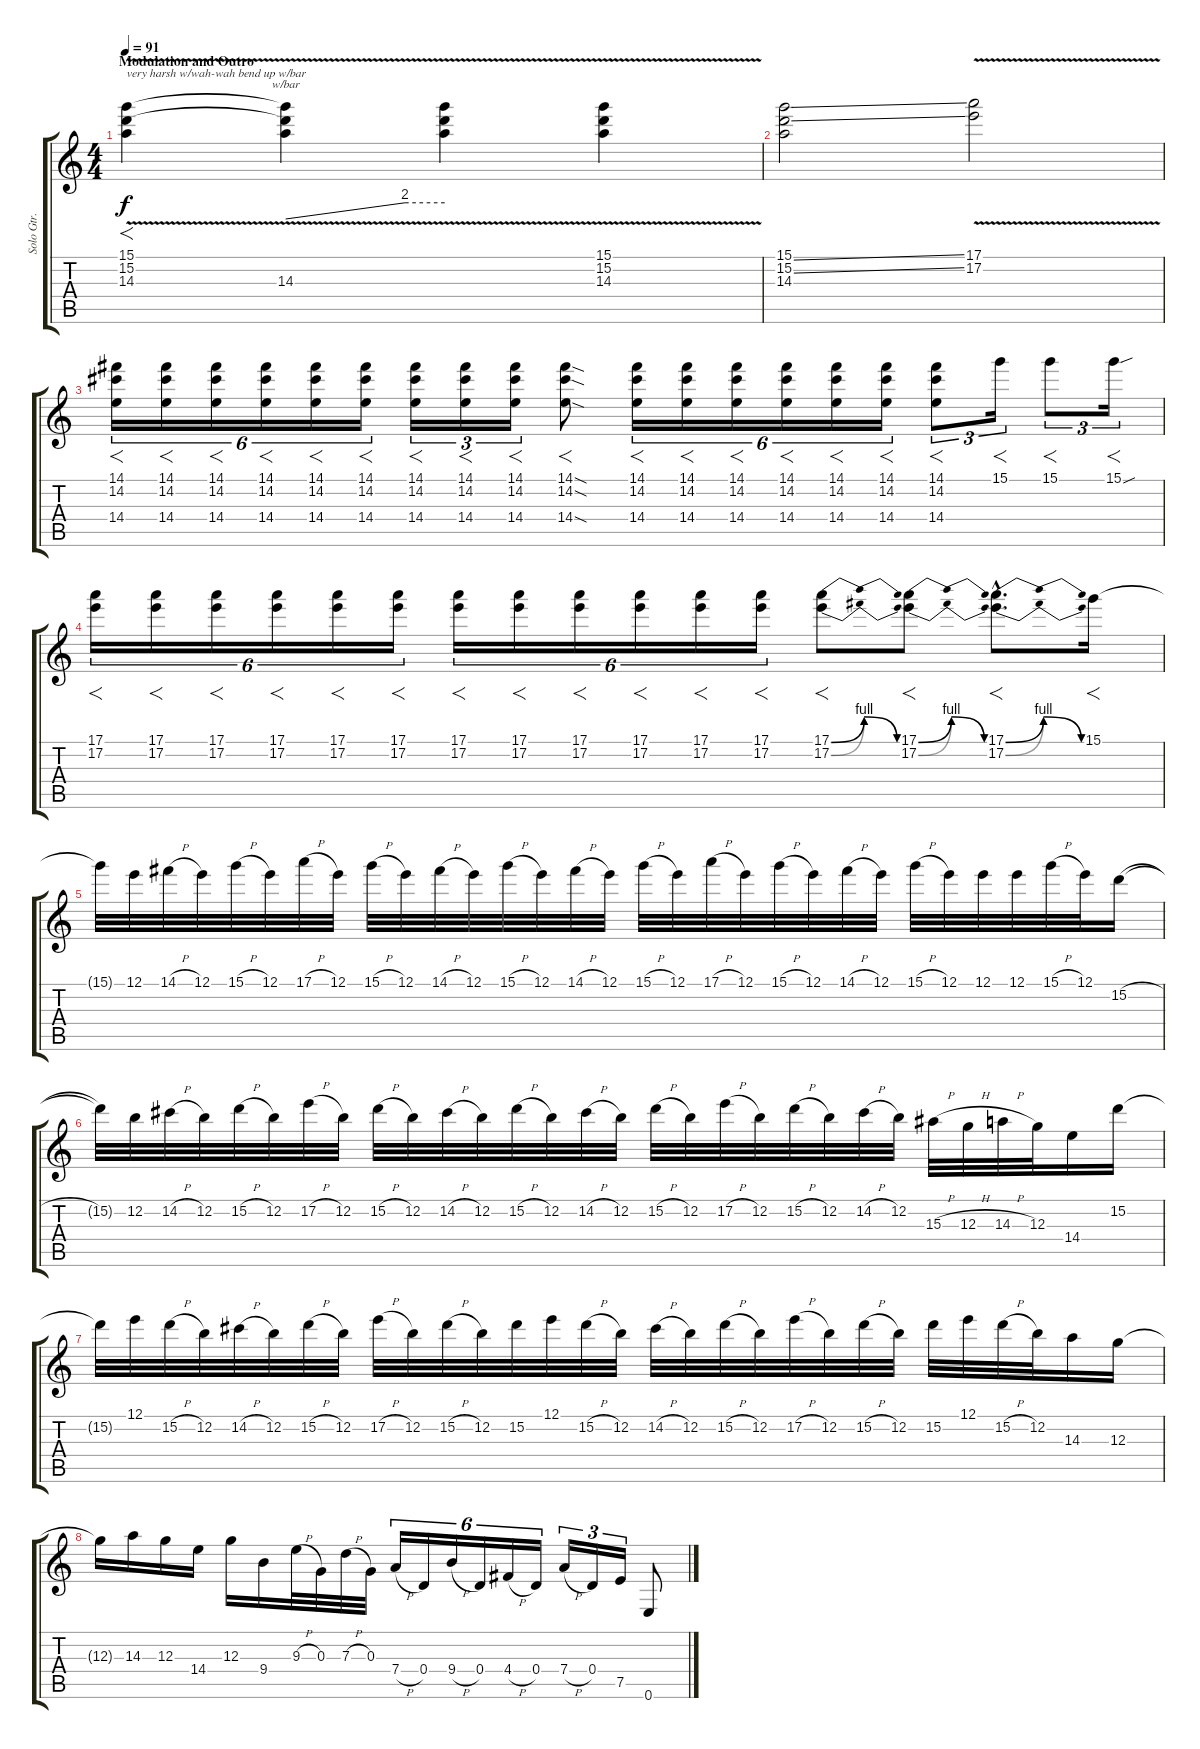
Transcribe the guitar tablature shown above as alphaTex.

\track ("Solo Gtr." "Solo Gtr.") {instrument distortionguitar}
\staff {score tabs}
\tuning (E4 B3 G3 D3 A2 E2) {hide}
\ts (4 4)
\section ("" "Modulation and Outro")
\tempo 91
\clef g2
\ks c
(15.1{v} 15.2 14.3).4{f txt "very harsh w/wah-wah bend up w/bar" dy f} (15.1{t} 15.2{t} 14.3{v}).4{tbe (custom default 0 0 45 8 60 8)} (15.1{t} 15.2{t} 14.3{t}).4 (15.1{v} 15.2{v} 14.3{v}).4 |
(15.1{ss} 15.2{ss} 14.3).2 (17.1{v} 17.2{v}).2 |
(14.1 14.2 14.4).16{f tu (6 4)} (14.1 14.2 14.4).16{f tu (6 4)} (14.1 14.2 14.4).16{f tu (6 4)} (14.1 14.2 14.4).16{f tu (6 4)} (14.1 14.2 14.4).16{f tu (6 4)} (14.1 14.2 14.4).16{f tu (6 4)} (14.1 14.2 14.4).16{f tu (3 2)} (14.1 14.2 14.4).16{f tu (3 2)} (14.1 14.2 14.4).16{f tu (3 2)} (14.1{sod} 14.2{sod} 14.4{sod}).8{f} (14.1 14.2 14.4).16{f tu (6 4)} (14.1 14.2 14.4).16{f tu (6 4)} (14.1 14.2 14.4).16{f tu (6 4)} (14.1 14.2 14.4).16{f tu (6 4)} (14.1 14.2 14.4).16{f tu (6 4)} (14.1 14.2 14.4).16{f tu (6 4)} (14.1 14.2 14.4).8{f tu (3 2)} 15.1.16{f tu (3 2)} 15.1.8{f tu (3 2)} 15.1{sou}.16{f tu (3 2)} |
(17.1 17.2).16{f tu (6 4)} (17.1 17.2).16{f tu (6 4)} (17.1 17.2).16{f tu (6 4)} (17.1 17.2).16{f tu (6 4)} (17.1 17.2).16{f tu (6 4)} (17.1 17.2).16{f tu (6 4)} (17.1 17.2).16{f tu (6 4)} (17.1 17.2).16{f tu (6 4)} (17.1 17.2).16{f tu (6 4)} (17.1 17.2).16{f tu (6 4)} (17.1 17.2).16{f tu (6 4)} (17.1 17.2).16{f tu (6 4)} (17.1{be (bendrelease 0 0 30 4 30 4 60 0)} 17.2{be (bendrelease 0 0 30 4 30 4 60 0)}).8{f} (17.1{be (bendrelease 0 0 30 4 30 4 60 0)} 17.2{be (bendrelease 0 0 30 4 30 4 60 0)}).8{f} (17.1{be (bendrelease 0 0 15 4 15 4 60 0) hac} 17.2{be (bendrelease 0 0 15 4 15 4 60 0) hac}).8{f d} 15.1.16{f} |
15.1{t}.32 12.1.32 14.1{h}.32 12.1.32 15.1{h}.32 12.1.32 17.1{h}.32 12.1.32 15.1{h}.32 12.1.32 14.1{h}.32 12.1.32 15.1{h}.32 12.1.32 14.1{h}.32 12.1.32 15.1{h}.32 12.1.32 17.1{h}.32 12.1.32 15.1{h}.32 12.1.32 14.1{h}.32 12.1.32 15.1{h}.32 12.1.32 12.1.32 12.1.32 15.1{h}.32 12.1.32 15.2{h}.16 |
15.2{t}.32 12.2.32 14.2{h}.32 12.2.32 15.2{h}.32 12.2.32 17.2{h}.32 12.2.32 15.2{h}.32 12.2.32 14.2{h}.32 12.2.32 15.2{h}.32 12.2.32 14.2{h}.32 12.2.32 15.2{h}.32 12.2.32 17.2{h}.32 12.2.32 15.2{h}.32 12.2.32 14.2{h}.32 12.2.32 15.3{h}.32 12.3{h}.32 14.3{h}.32 12.3.32 14.4.16 15.2.16 |
15.2{t}.32 12.1.32 15.2{h}.32 12.2.32 14.2{h}.32 12.2.32 15.2{h}.32 12.2.32 17.2{h}.32 12.2.32 15.2{h}.32 12.2.32 15.2.32 12.1.32 15.2{h}.32 12.2.32 14.2{h}.32 12.2.32 15.2{h}.32 12.2.32 17.2{h}.32 12.2.32 15.2{h}.32 12.2.32 15.2.32 12.1.32 15.2{h}.32 12.2.32 14.3.16 12.3.16 |
12.3{t}.16 14.3.16 12.3.16 14.4.16 12.3.16 9.4.16 9.3{h}.32 0.3.32 7.3{h}.32 0.3.32 7.4{h}.16{tu (6 4)} 0.4.16{tu (6 4)} 9.4{h}.16{tu (6 4)} 0.4.16{tu (6 4)} 4.4{h}.16{tu (6 4)} 0.4.16{tu (6 4)} 7.4{h}.16{tu (3 2)} 0.4.16{tu (3 2)} 7.5.16{tu (3 2)} 0.6.8
